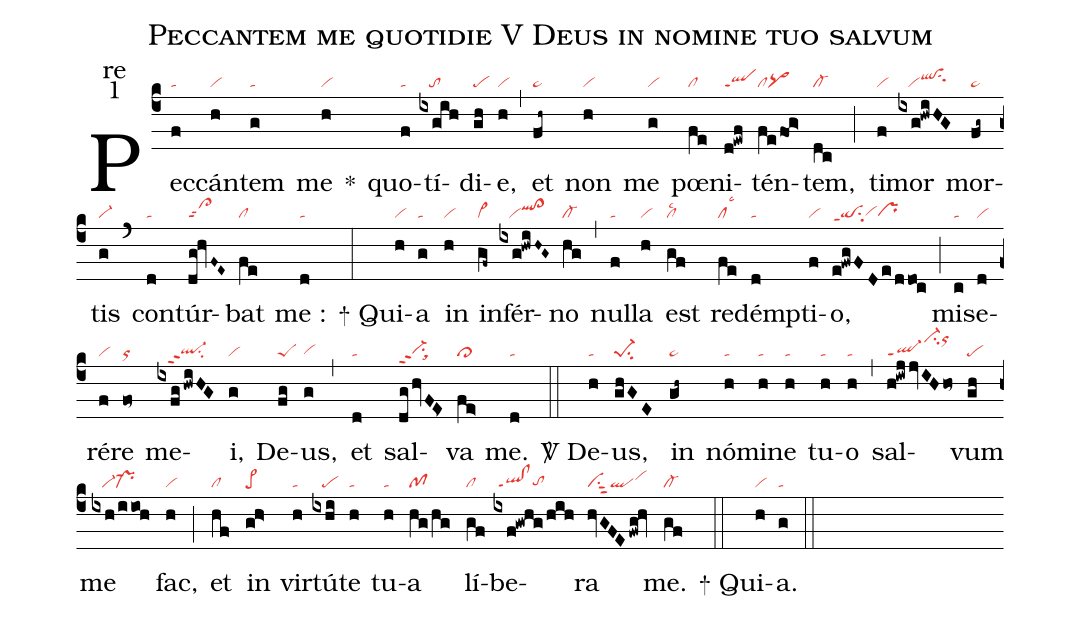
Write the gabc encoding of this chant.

name:Peccantem me quotidie V Deus in nomine tuo salvum;
office-part:re;
mode:1;
nabc-lines:1;
%%
(c4)
Pec(f|ta)cán(h|vi)tem(g|ta) me(h|vi) <sp>*</sp>() quo(f|ta)tí(ixgih|///to)di(gh|pe)e,(h|vi) (,)
et(fh~|ta>) non(h|vi) me(g|vi) pœ(fe|cl)ni(d!ewf|qlppt1)tén(fe/fog>|clpq>)tem,(dc|cl-) (;)
ti(f|vi)mor(ixg!hwiHG|///viqlhisu2) mor(fg~|ta>)tis(g|vi-) (`)
con(d|ta)túr(dg!hvF~E~|cl>ppt2)bat(fe|cl) me :(d|ta) (:)

<sp>+</sp> Qui(h|vi)a(g|ta) in(h|vi) in(gf~|vi>)fér(ixg!hwiH~G~|///viqlhi!cl>hi)no(hg|cl-) (,)
nul(f|ta)la(h|vi) est(gf|cllsc2) red(fe|cllsc3)émp(d|ta)ti(f|vi)o,(e!fwgFDe/ddoc|qippt1su2vihgprhg) (;)
mi(c|ta)se(d|vi)ré(f|vi)re(fo~|or) me(ixfghwiHG|///ql-hgppt2su2)i,(g|vi) De(fg|peS)us,(g|vihg) (,)
et(d|ta) sal(dghvFE>|vi-hgppt2su1sux1)va(fe>|cl>) me.(d|ta) (::)

<sp>V/</sp> De(h|ta)us,(ghGE|pe-1su2) in(gh~|ta>) nó(h|ta)mi(h|ta)ne(h|ta) tu(h|ta)o(h|ta) (,)
sal(h!iwjjvIHho~|ql-ppt1ci-hlorhl)vum(gh|pe) me(ixh/iioh|///vi-pr-) fac,(h|vi) (;)
et(hf|cl) in(gh>|pe>) vir(h|ta)tú(ixhi|///pe)te(h|ta) tu(h|ta)a(hg/hg|pf)
lí(gf|cl)be(ixf!gwhg/hih|/ql!clppt1tohg)ra(hvGFEfwg!hv|visu1sut2qlvihi) me.(gf|cl-) (::)

<sp>+</sp> Qui(h|vi)a.(g|ta) (::)
